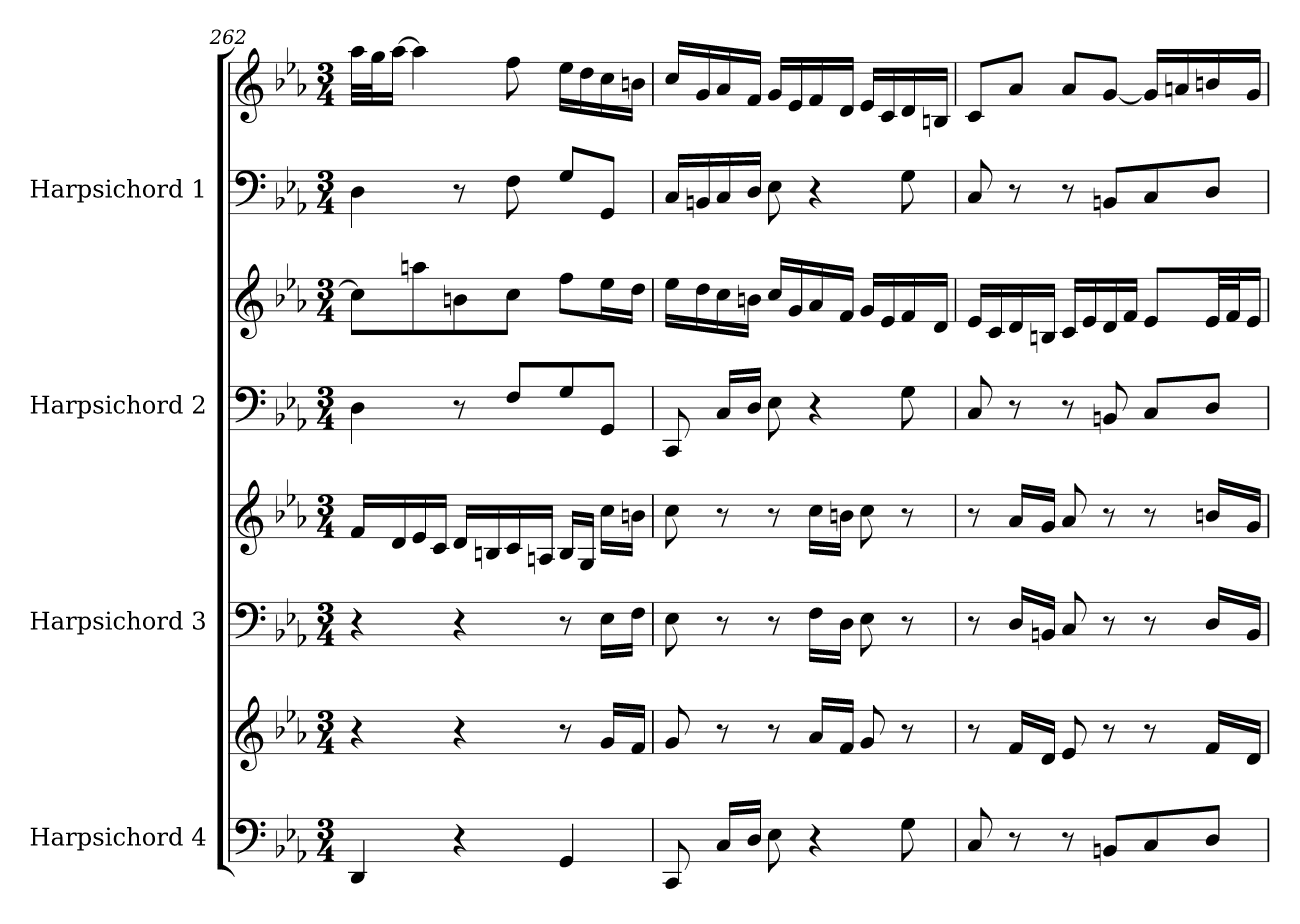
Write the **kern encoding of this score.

**kern	**kern	**kern	**kern	**kern	**kern	**kern	**kern
*part4	*part4	*part3	*part3	*part2	*part2	*part1	*part1
*staff8	*staff7	*staff6	*staff5	*staff4	*staff3	*staff2	*staff1
*I"Harpsichord 4	*	*I"Harpsichord 3	*	*I"Harpsichord 2	*	*I"Harpsichord 1	*
*I'Hp	*	*I'Hp	*	*I'Hp	*	*I'Hp	*
!!LO:PB:g=z
*clefF4	*clefG2	*clefF4	*clefG2	*clefF4	*clefG2	*clefF4	*clefG2
*k[b-e-a-]	*k[b-e-a-]	*k[b-e-a-]	*k[b-e-a-]	*k[b-e-a-]	*k[b-e-a-]	*k[b-e-a-]	*k[b-e-a-]
*M3/4	*M3/4	*M3/4	*M3/4	*M3/4	*M3/4	*M3/4	*M3/4
=262	=262	=262	=262	=262	=262	=262	=262
4DD/	4r	4r	16f/LL	4D\	8cc\L]	4D\	32aa-\LLL
.	.	.	.	.	.	.	32gg\J
.	.	.	16d/	.	.	.	[16aa-\JJ
.	.	.	16e-/	.	8aan\	.	4aa-\]
.	.	.	16c/JJ	.	.	.	.
4r	4r	4r	16d/LL	8r	8bn\	8r	.
.	.	.	16Bn/	.	.	.	.
.	.	.	16c/	8F/L	8cc\J	8F\	8ff\
.	.	.	16An/JJ	.	.	.	.
4GG/	8r	8r	16B/LL	8G/	8ff\L	8G/L	16ee-\LL
.	.	.	16G/JJ	.	.	.	16dd\
.	16g/LL	16E-\LL	16cc\LL	8GG/J	16ee-\L	8GG/J	16cc\
.	16f/JJ	16F\JJ	16bn\JJ	.	16dd\JJ	.	16bn\JJ
=263	=263	=263	=263	=263	=263	=263	=263
8CC/	8g/	8E-\	8cc\	8CC/	16ee-\LL	16C/LL	16cc/LL
.	.	.	.	.	16dd\	16BBn/	16g/
16C/LL	8r	8r	8r	16C/LL	16cc\	16C/	16a-/
16D/JJ	.	.	.	16D/JJ	16bn\JJ	16D/JJ	16f/JJ
8E-\	8r	8r	8r	8E-\	16cc/LL	8E-\	16g/LL
.	.	.	.	.	16g/	.	16e-/
4r	16a-/LL	16F\LL	16cc\LL	4r	16a-/	4r	16f/
.	16f/JJ	16D\JJ	16bn\JJ	.	16f/JJ	.	16d/JJ
.	8g/	8E-\	8cc\	.	16g/LL	.	16e-/LL
.	.	.	.	.	16e-/	.	16c/
8G\	8r	8r	8r	8G\	16f/	8G\	16d/
.	.	.	.	.	16d/JJ	.	16Bn/JJ
=264	=264	=264	=264	=264	=264	=264	=264
8C/	8r	8r	8r	8C/	16e-/LL	8C/	8c/L
.	.	.	.	.	16c/	.	.
8r	16f/LL	16D/LL	16a-/LL	8r	16d/	8r	8a-/J
.	16d/JJ	16BBn/JJ	16g/JJ	.	16Bn/JJ	.	.
8r	8e-/	8C/	8a-/	8r	16c/LL	8r	8a-/L
.	.	.	.	.	16e-/	.	.
8BBn/L	8r	8r	8r	8BBn/	16d/	8BBn/L	[8g/J
.	.	.	.	.	16f/JJ	.	.
8C/	8r	8r	8r	8C/L	8e-/L	8C/	16g/LL]
.	.	.	.	.	.	.	16an/
8D/J	16f/LL	16D/LL	16bn/LL	8D/J	32e-/LL	8D/J	16bn/
.	.	.	.	.	32f/J	.	.
.	16d/JJ	16BB/JJ	16g/JJ	.	16e-/JJ	.	16g/JJ
=	=	=	=	=	=	=	=
*-	*-	*-	*-	*-	*-	*-	*-
